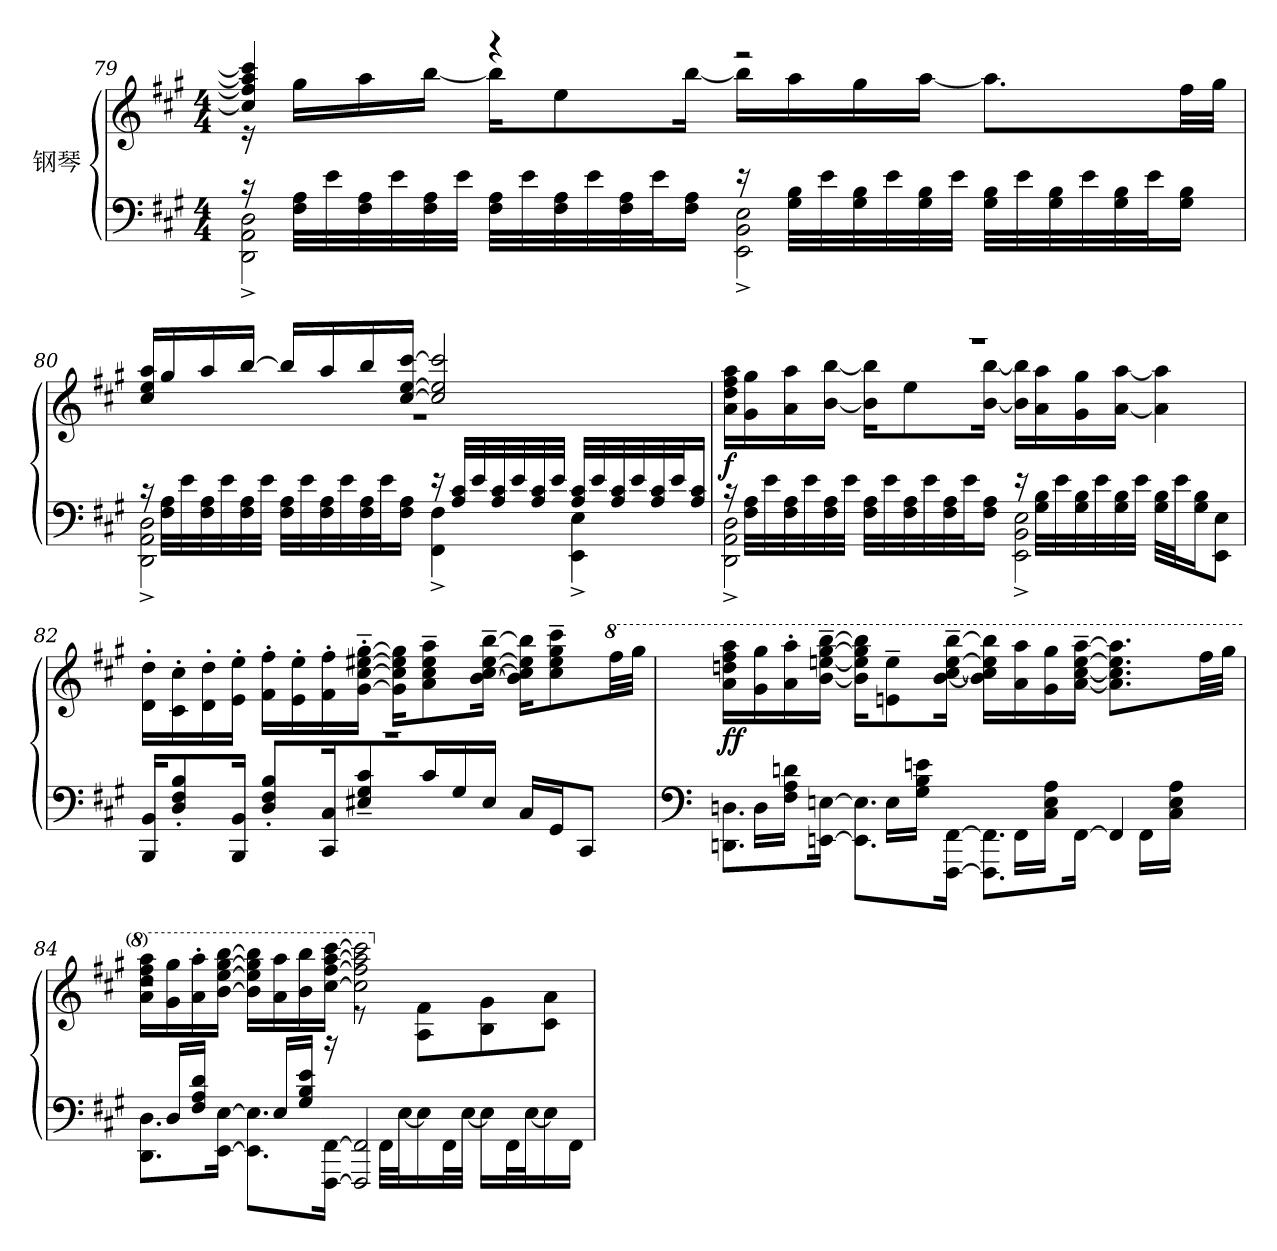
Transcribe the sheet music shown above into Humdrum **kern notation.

**kern	**kern	**dynam
*part1	*part1	*part1
*staff2	*staff1	*staff1/2
*I"钢琴	*	*
*clefF4	*clefG2	*
*k[f#c#g#]	*k[f#c#g#]	*
*M4/4	*M4/4	*
=79	=79	=79
*^	*^	*
16r	2DD\^ 2AA\^ 2D\^	4cc#/] 4ff#/] 4aa/] 4ccc#/]	16r	.
32F#\ 32A\LLL	.	.	16gg#\LL	.
32e\	.	.	.	.
32F#\ 32A\	.	.	16aa\	.
32e\	.	.	.	.
32F#\ 32A\	.	.	[16bb\JJ	.
32e\JJJ	.	.	.	.
32F#\ 32A\LLL	.	4r	16bb\KL]	.
32e\	.	.	.	.
32F#\ 32A\	.	.	8ee\	.
32e\	.	.	.	.
32F#\ 32A\	.	.	.	.
32e\J	.	.	.	.
16F#\ 16A\JJ	.	.	[16bb\Jk	.
16r	2EE\^ 2BB\^ 2E\^	2r	16bb\LL]	.
32G#\ 32B\LLL	.	.	16aa\	.
32e\	.	.	.	.
32G#\ 32B\	.	.	16gg#\	.
32e\	.	.	.	.
32G#\ 32B\	.	.	[16aa\JJ	.
32e\JJJ	.	.	.	.
32G#\ 32B\LLL	.	.	8.aa\L]	.
32e\	.	.	.	.
32G#\ 32B\	.	.	.	.
32e\	.	.	.	.
32G#\ 32B\	.	.	.	.
32e\J	.	.	.	.
16G#\ 16B\JJ	.	.	32ff#\LL	.
.	.	.	32gg#\JJJ	.
!!LO:LB:g=z	!!
=80	=80	=80	=80	=80
16r	2DD\^ 2AA\^ 2D\^	16cc#/ 16ee/ 16aa/LL	1r	.
32F#\ 32A\LLL	.	16gg#/	.	.
32e\	.	.	.	.
32F#\ 32A\	.	16aa/	.	.
32e\	.	.	.	.
32F#\ 32A\	.	[16bb/JJ	.	.
32e\JJJ	.	.	.	.
32F#\ 32A\LLL	.	16bb/LL]	.	.
32e\	.	.	.	.
32F#\ 32A\	.	16aa/	.	.
32e\	.	.	.	.
32F#\ 32A\	.	16bb/	.	.
32e\J	.	.	.	.
16F#\ 16A\JJ	.	[16cc#/ [16ee/ [16ccc#/JJ	.	.
16r	4FF#\^ 4F#\^	2cc#/] 2ee/] 2ccc#/]	.	.
32A/ 32c#/LLL	.	.	.	.
32e/	.	.	.	.
32A/ 32c#/	.	.	.	.
32e/	.	.	.	.
32A/ 32c#/	.	.	.	.
32e/JJJ	.	.	.	.
32A/ 32c#/LLL	4EE\^ 4E\^	.	.	.
32e/	.	.	.	.
32A/ 32c#/	.	.	.	.
32e/	.	.	.	.
32A/ 32c#/	.	.	.	.
32e/J	.	.	.	.
16A/ 16c#/JJ	.	.	.	.
!!LO:LB:g=z	!!
=81	=81	=81	=81	=81
!	!	!	!	!LO:DY:b
16r	2DD\^ 2AA\^ 2D\^	1r	16a\ 16dd\ 16ff#\ 16aa\LL	f
32F#\ 32A\LLL	.	.	16g#\ 16gg#\	.
32e\	.	.	.	.
32F#\ 32A\	.	.	16a\ 16aa\	.
32e\	.	.	.	.
32F#\ 32A\	.	.	[16b\ [16bb\JJ	.
32e\JJJ	.	.	.	.
32F#\ 32A\LLL	.	.	16b\] 16bb\]KL	.
32e\	.	.	.	.
32F#\ 32A\	.	.	8ee\	.
32e\	.	.	.	.
32F#\ 32A\	.	.	.	.
32e\J	.	.	.	.
16F#\ 16A\JJ	.	.	[16b\ [16bb\Jk	.
16r	2EE\^ 2BB\^ 2E\^	.	16b\] 16bb\]LL	.
32G#\ 32B\LLL	.	.	16a\ 16aa\	.
32e\	.	.	.	.
32G#\ 32B\	.	.	16g#\ 16gg#\	.
32e\	.	.	.	.
32G#\ 32B\	.	.	[16a\ [16aa\JJ	.
32e\JJJ	.	.	.	.
32G#\ 32B\LLL	.	.	4a\] 4aa\]	.
32e\J	.	.	.	.
16G#\ 16B\J	.	.	.	.
8EE\ 8E\J	.	.	.	.
*v	*v	*	*	*
=82	=82	=82	=82
16BBB/ 16BB/KL	16d\' 16dd\'LL	1r	.
8D/' 8F#/' 8B/'	16c#\' 16cc#\'	.	.
.	16d\' 16dd\'	.	.
16BBB/ 16BB/Jk	16e\' 16ee\'JJ	.	.
8D/' 8F#/' 8B/'L	16f#\' 16ff#\'LL	.	.
.	16e\' 16ee\'	.	.
16CC#/ 16C#/K	16f#\' 16ff#\'	.	.
8E#X/~ 8G#/~ 8c#/~	[16g#\'~ [16cc#\'~ [16ee#X\'~ [16gg#\'~JJ	.	.
.	16g#\] 16cc#\] 16ee#\] 16gg#\]KL	.	.
16c#/L	8a\~ 8cc#\~ 8ee#\~ 8aa\~	.	.
16G#/	.	.	.
16E#/JJ	[16b\~ [16cc#\~ [16ee#\~ [16bb\~Jk	.	.
16C#/LL	16b\] 16cc#\] 16ee#\] 16bb\]KL	.	.
16GG#/J	8cc#\~ 8ee#\~ 8gg#\~ 8ccc#\~	.	.
8CC#/J	.	.	.
*	*8va	*	*
.	32fff#\LL	.	.
.	32ggg#\JJJ	.	.
*	*v	*v	*
!!LO:LB:g=z
=83	=83	=83
*clefF4	*	*
*^	*	*
!	!	!	!LO:DY:b
8.DDn\ 8.Dn\L	16ryy	16aa\ 16dddn\ 16fff#\ 16aaa\LL	ff
.	16D\LL	16gg#\ 16ggg#\	.
.	16F#\ 16A\ 16dn\JJ	16aa\' 16aaa\'	.
[16EEn\ [16En\Jk	8ryy	[16bb\~ [16eeen\~ [16ggg#\~ [16bbb\~JJ	.
8.EE\] 8.E\]L	.	16bb\] 16eee\] 16ggg#\] 16bbb\]KL	.
.	16E\LL	8een\~ 8eee\~	.
.	16G#\ 16B\ 16en\JJ	.	.
[16FFF#\ [16FF#\Jk	8ryy	[16bb\~ [16ccc#\~ [16eee\~ [16bbb\~Jk	.
8.FFF#\] 8.FF#\]L	.	16bb\] 16ccc#\] 16eee\] 16bbb\]LL	.
.	16FF#\LL	16aa\ 16aaa\	.
.	16C#\ 16E\ 16A\JJ	16gg#\ 16ggg#\	.
[16FF#\Jk	8ryy	[16aa\~ [16ccc#\~ [16eee\~ [16aaa\~JJ	.
4FF#/]	.	8.aa\] 8.ccc#\] 8.eee\] 8.aaa\]L	.
.	16FF#\LL	.	.
.	16C#\ 16E\ 16A\JJ	.	.
.	16ryy	32fff#\LL	.
.	.	32ggg#\JJJ	.
=84	=84	=84	=84
*	*	*^	*
8.DD\ 8.D\L	16ryy	16aa\ 16ddd\ 16fff#\ 16aaa\LL	2rccc	.
.	16D/LL	16gg#\ 16ggg#\	.	.
.	16F#/ 16A/ 16d/JJ	16aa\' 16aaa\'	.	.
[16EE\ [16E\Jk	8ryy	[16bb\ [16eee\ [16ggg#\ [16bbb\JJ	.	.
8.EE\] 8.E\]L	.	16bb\] 16eee\] 16ggg#\] 16bbb\]LL	.	.
.	16E/LL	16aa\ 16aaa\	.	.
.	16G#/ 16B/ 16e/JJ	16bb\ 16bbb\	.	.
[16FFF#\ [16FF#\Jk	16rdd	[16ccc#\ [16fff#\ [16aaa\ [16cccc#\JJ	.	.
2FFF#/] 2FF#/]	16ryy	2ccc#\] 2fff#\] 2aaa\] 2cccc#\]	8r	.
.	32FF#\LLL	.	.	.
.	[32E\J	.	.	.
*	*	*X8va	*	*
.	16E\]	.	8A\ 8f#\L	.
.	32FF#\L	.	.	.
.	[32E\JJJ	.	.	.
.	16E\LL]	.	8B\ 8g#\	.
.	32FF#\L	.	.	.
.	[32E\J	.	.	.
.	16E\]	.	8c#\ 8a\J	.
.	16FF#\JJ	.	.	.
*v	*v	*	*	*
*	*v	*v	*
=	=	=
*-	*-	*-
